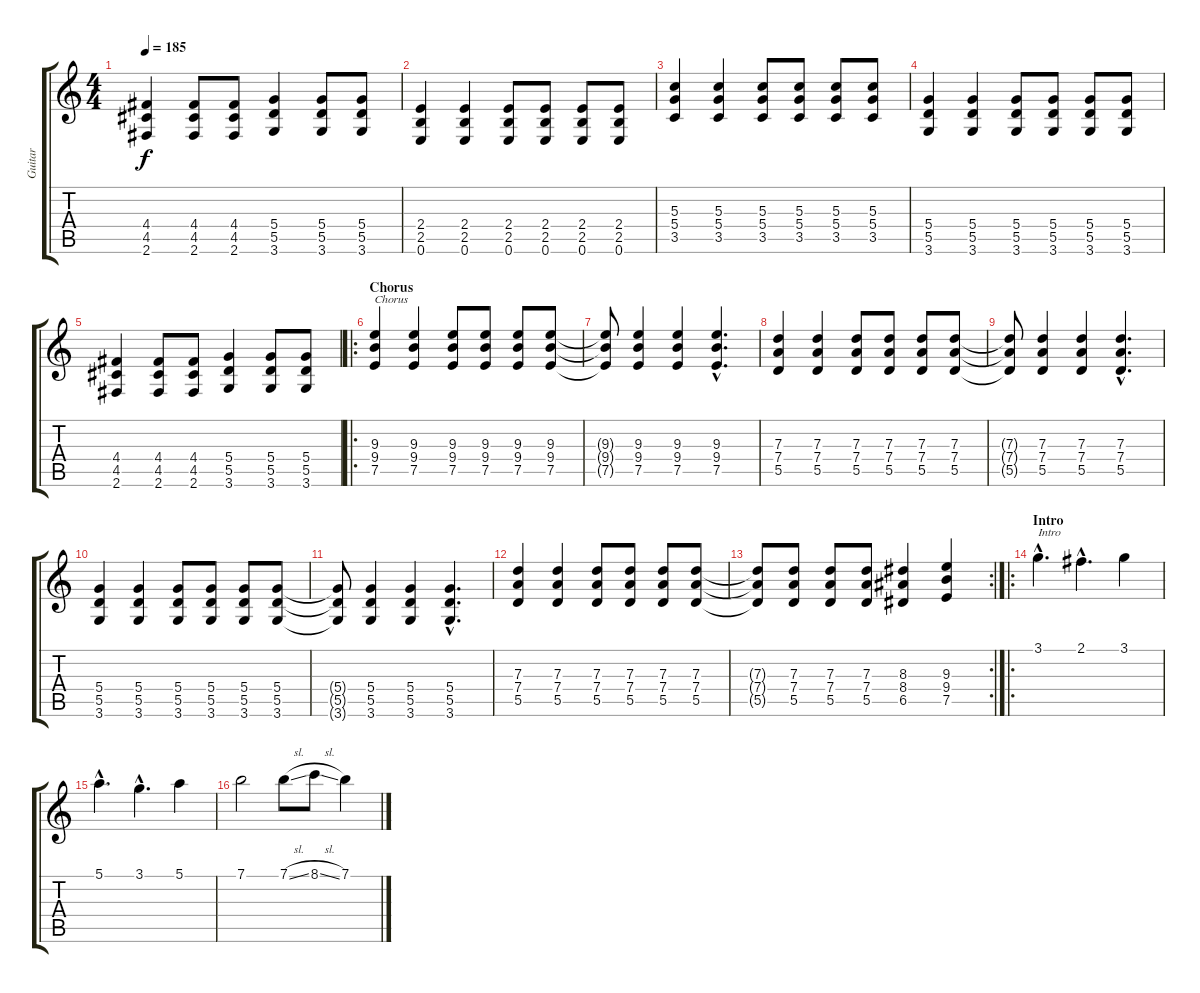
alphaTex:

\track ("Guitar" "Guitar") {instrument distortionguitar}
\staff {score tabs}
\tuning (E4 B3 G3 D3 A2 E2) {hide}
\ts (4 4)
\tempo 185
\clef g2
\ks c
(4.4 4.5 2.6).4{dy f} (4.4 4.5 2.6).8 (4.4 4.5 2.6).8 (5.4 5.5 3.6).4 (5.4 5.5 3.6).8 (5.4 5.5 3.6).8 |
(2.4 2.5 0.6).4 (2.4 2.5 0.6).4 (2.4 2.5 0.6).8 (2.4 2.5 0.6).8 (2.4 2.5 0.6).8 (2.4 2.5 0.6).8 |
(5.3 5.4 3.5).4 (5.3 5.4 3.5).4 (5.3 5.4 3.5).8 (5.3 5.4 3.5).8 (5.3 5.4 3.5).8 (5.3 5.4 3.5).8 |
(5.4 5.5 3.6).4 (5.4 5.5 3.6).4 (5.4 5.5 3.6).8 (5.4 5.5 3.6).8 (5.4 5.5 3.6).8 (5.4 5.5 3.6).8 |
(4.4 4.5 2.6).4 (4.4 4.5 2.6).8 (4.4 4.5 2.6).8 (5.4 5.5 3.6).4 (5.4 5.5 3.6).8 (5.4 5.5 3.6).8 |
\ro
\section ("" "Chorus")
(9.3 9.4 7.5).4{txt "Chorus"} (9.3 9.4 7.5).4 (9.3 9.4 7.5).8 (9.3 9.4 7.5).8 (9.3 9.4 7.5).8 (9.3 9.4 7.5).8 |
(9.3{t} 9.4{t} 7.5{t}).8 (9.3 9.4 7.5).4 (9.3 9.4 7.5).4 (9.3{hac} 9.4{hac} 7.5{hac}).4{d} |
(7.3 7.4 5.5).4 (7.3 7.4 5.5).4 (7.3 7.4 5.5).8 (7.3 7.4 5.5).8 (7.3 7.4 5.5).8 (7.3 7.4 5.5).8 |
(7.3{t} 7.4{t} 5.5{t}).8 (7.3 7.4 5.5).4 (7.3 7.4 5.5).4 (7.3{hac} 7.4{hac} 5.5{hac}).4{d} |
(5.4 5.5 3.6).4 (5.4 5.5 3.6).4 (5.4 5.5 3.6).8 (5.4 5.5 3.6).8 (5.4 5.5 3.6).8 (5.4 5.5 3.6).8 |
(5.4{t} 5.5{t} 3.6{t}).8 (5.4 5.5 3.6).4 (5.4 5.5 3.6).4 (5.4{hac} 5.5{hac} 3.6{hac}).4{d} |
(7.3 7.4 5.5).4 (7.3 7.4 5.5).4 (7.3 7.4 5.5).8 (7.3 7.4 5.5).8 (7.3 7.4 5.5).8 (7.3 7.4 5.5).8 |
\rc 2
(7.3{t} 7.4{t} 5.5{t}).8 (7.3 7.4 5.5).8 (7.3 7.4 5.5).8 (7.3 7.4 5.5).8 (8.3 8.4 6.5).4 (9.3 9.4 7.5).4 |
\ro
\section ("" "Intro")
3.1{hac}.4{d txt "Intro"} 2.1{hac}.4{d} 3.1.4 |
5.1{hac}.4{d} 3.1{hac}.4{d} 5.1.4 |
7.1.2 7.1{sl}.8 8.1{sl}.8 7.1.4
